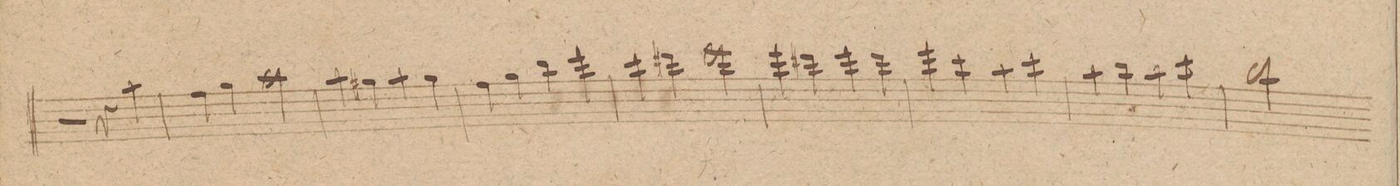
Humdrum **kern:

**kern	**dynam
*I"Flauto. 1mo	*
*clefG2	*
*k[f#c#g#]	*
*met(c|)	*
*M2/2	*
2r	.
4r	.
4aa\	.
=265	=265
4ff#\	.
4gg#\	.
2aa\	.
=266	=266
4aa\	.
4gg#X\	.
4aa\	.
4gg#\	.
=267	=267
4ff#\	.
4gg#\	.
4bb\	.
4eee\	.
=268	=268
4ccc#\	.
4ddd#X\	.
2eee\	.
=269	=269
4eee\	.
4ddd#X\	.
4eee\	.
4ddd#\	.
=270	=270
4eee\	.
4ccc#\	.
4aa\	.
4ccc#\	.
=271	=271
4aa\	.
4bb\	.
4bb\	.
4ccc#\	.
=272	=272
2bb\	.
*-	*-
